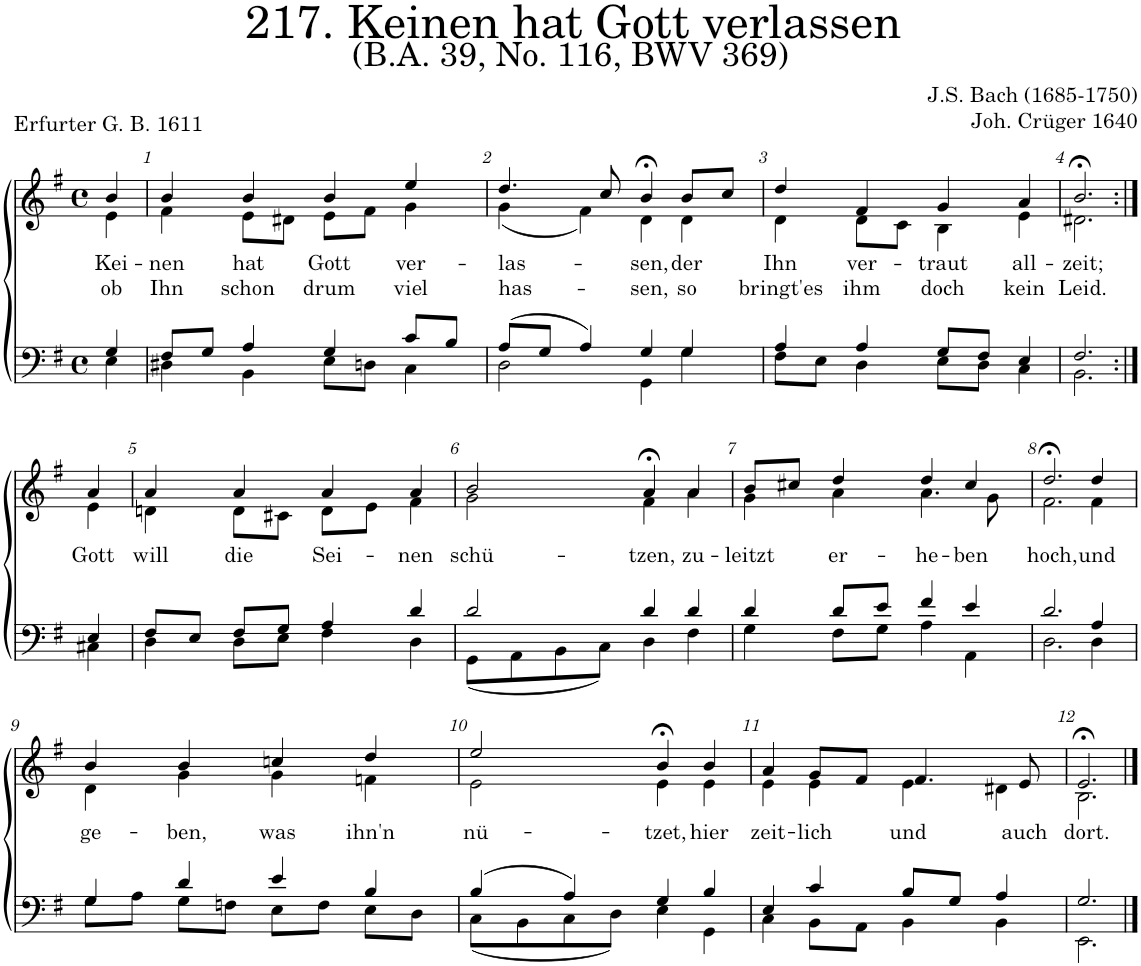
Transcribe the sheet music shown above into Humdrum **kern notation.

**kern	**kern	**text	**text
*part2	*part1	*part1	*part1
*staff2	*staff1	*staff1	*staff1
*I"Tenor/Bass	*I"Soprano/Alto	*	*
*clefF4	*clefG2	*	*
*k[f#]	*k[f#]	*	*
*M4/4	*M4/4	*	*
*met(c)	*met(c)	*	*
=	=	=	=
*^	*	*	*
!	!	!	!LO:LY:b	!LO:LY:b
*	*	*^	*	*
4G/	4E\	4b/	4e\	Kei-	ob
=1	=1	=1	=1	=1	=1
!	!	!	!	!LO:LY:b	!LO:LY:b
8F#/L	4D#X\	4b/	4f#\	-nen	Ihn
8G/J	.	.	.	.	.
!	!	!	!	!LO:LY:b	!LO:LY:b
4A/	4BB\	4b/	8e\L	hat	schon
.	.	.	8d#X\J	.	.
!	!	!	!	!LO:LY:b	!LO:LY:b
4G/	8E\L	4b/	8e\L	Gott	drum
.	8Dn\J	.	8f#\J	.	.
!	!	!	!	!LO:LY:b	!LO:LY:b
8c/L	4C\	4ee/	4g\	ver-	viel
8B/J	.	.	.	.	.
=2	=2	=2	=2	=2	=2
!	!	!	!	!LO:LY:b	!LO:LY:b
(8A/L	2D\	4.dd/	(4g\	-las-	has-
8G/J	.	.	.	.	.
4A/)	.	.	4f#\)	.	.
.	.	8cc/	.	.	.
!	!	!	!	!LO:LY:b	!LO:LY:b
4G/	4GG\	4b;<,/	4d\	-sen,	-sen,
!	!	!	!	!LO:LY:b	!LO:LY:b
4G/	4G\	8b/L	4d\	der	so
.	.	8cc/J	.	.	.
=3	=3	=3	=3	=3	=3
!	!	!	!	!LO:LY:b	!LO:LY:b
4A/	8F#\L	4dd/	4d\	Ihn	bringt'es
.	8E\J	.	.	.	.
!	!	!	!	!LO:LY:b	!LO:LY:b
4A/	4D\	4f#/	8d\L	ver-	ihm
.	.	.	8c\J	.	.
!	!	!	!	!LO:LY:b	!LO:LY:b
8G/L	8E\L	4g/	4B\	-traut	doch
8F#/J	8D\J	.	.	.	.
!	!	!	!	!LO:LY:b	!LO:LY:b
4E/	4C\	4a/	4e\	all-	kein
=4	=4	=4	=4	=4	=4
!	!	!	!	!LO:LY:b	!LO:LY:b
2.F#/	2.BB\	2.b;<,/	2.d#X\	-zeit;	Leid.
!!LO:LB:g=z	!!
=4X1:|!	=4X1:|!	=4X1:|!	=4X1:|!	=4X1:|!	=4X1:|!
!	!	!	!	!LO:LY:b	!
4E/	4C#X\	4a/	4e\	Gott	.
=5	=5	=5	=5	=5	=5
!	!	!	!	!LO:LY:b	!
8F#/L	4D\	4a;</	4dn\	will	.
8E/J	.	.	.	.	.
!	!	!	!	!LO:LY:b	!
8F#/L	8D\L	4a/	8d\L	die	.
8G/J	8E\J	.	8c#X\J	.	.
!	!	!	!	!LO:LY:b	!
4A/	4F#\	4a/	8d\L	Sei-	.
.	.	.	8e\J	.	.
!	!	!	!	!LO:LY:b	!
4d/	4D\	4a/	4f#\	-nen	.
=6	=6	=6	=6	=6	=6
!	!	!	!	!LO:LY:b	!
2d/	(8GG\L	2b;</	2g\	schü-	.
.	8AA\	.	.	.	.
.	8BB\	.	.	.	.
.	8C\J)	.	.	.	.
!	!	!	!	!LO:LY:b	!
4d/	4D\	4a;<,/	4f#\	-tzen,	.
!	!	!	!	!LO:LY:b	!
4d/	4F#\	4a/	4a\	zu-	.
=7	=7	=7	=7	=7	=7
!	!	!	!	!LO:LY:b	!
4d/	4G\	8b/L	4g\	-leitzt	.
.	.	8cc#X/J	.	.	.
!	!	!	!	!LO:LY:b	!
8d/L	8F#\L	4dd/	4a\	er-	.
8e/J	8G\J	.	.	.	.
!	!	!	!	!LO:LY:b	!
4f#/	4A\	4dd/	4.a\	-he-	.
!	!	!	!	!LO:LY:b	!
4e/	4AA\	4cc#/	.	-ben	.
.	.	.	8g\	.	.
=8	=8	=8	=8	=8	=8
!	!	!	!	!LO:LY:b	!
2.d/	2.D\	2.dd;<,/	2.f#\	hoch,	.
!	!	!	!	!LO:LY:b	!
4A/	4D\	4dd/	4f#\	und	.
!!LO:LB:g=z	!!
=9	=9	=9	=9	=9	=9
!	!	!	!	!LO:LY:b	!
4G/	8G\L	4b/	4d\	ge-	.
.	8A\J	.	.	.	.
!	!	!	!	!LO:LY:b	!
4d/	8G\L	4b/	4g\	-ben,	.
.	8Fn\J	.	.	.	.
!	!	!	!	!LO:LY:b	!
4e/	8E\L	4ccn/	4g\	was	.
.	8F\J	.	.	.	.
!	!	!	!	!LO:LY:b	!
4B/	8E\L	4dd/	4fn\	ihn'n	.
.	8D\J	.	.	.	.
=10	=10	=10	=10	=10	=10
!	!	!	!	!LO:LY:b	!
(4B/	(8C\L	2ee/	2e\	nü-	.
.	8BB\	.	.	.	.
4A/)	8C\	.	.	.	.
.	8D\J)	.	.	.	.
!	!	!	!	!LO:LY:b	!
4G/	4E\	4b;<,/	4e\	-tzet,	.
!	!	!	!	!LO:LY:b	!
4B/	4GG\	4b;</	4e\	hier	.
=11	=11	=11	=11	=11	=11
!	!	!	!	!LO:LY:b	!
4E/	4C\	4a;</	4e\	zeit-	.
!	!	!	!	!LO:LY:b	!
4c/	8BB\L	8g/L	4e\	-lich	.
.	8AA\J	8f#/J	.	.	.
!	!	!	!	!LO:LY:b	!
8B/L	4BB\	4.f#/	4e\	und	.
8G/J	.	.	.	.	.
4A/	4BB\	.	4d#X\	.	.
!	!	!	!	!LO:LY:b	!
.	.	8e/	.	auch	.
=12	=12	=12	=12	=12	=12
!	!	!	!	!LO:LY:b	!
2.G/	2.EE\	2.e;</	2.B\	dort.	.
*v	*v	*	*	*	*
*	*v	*v	*	*
==	==	==	==
*-	*-	*-	*-
